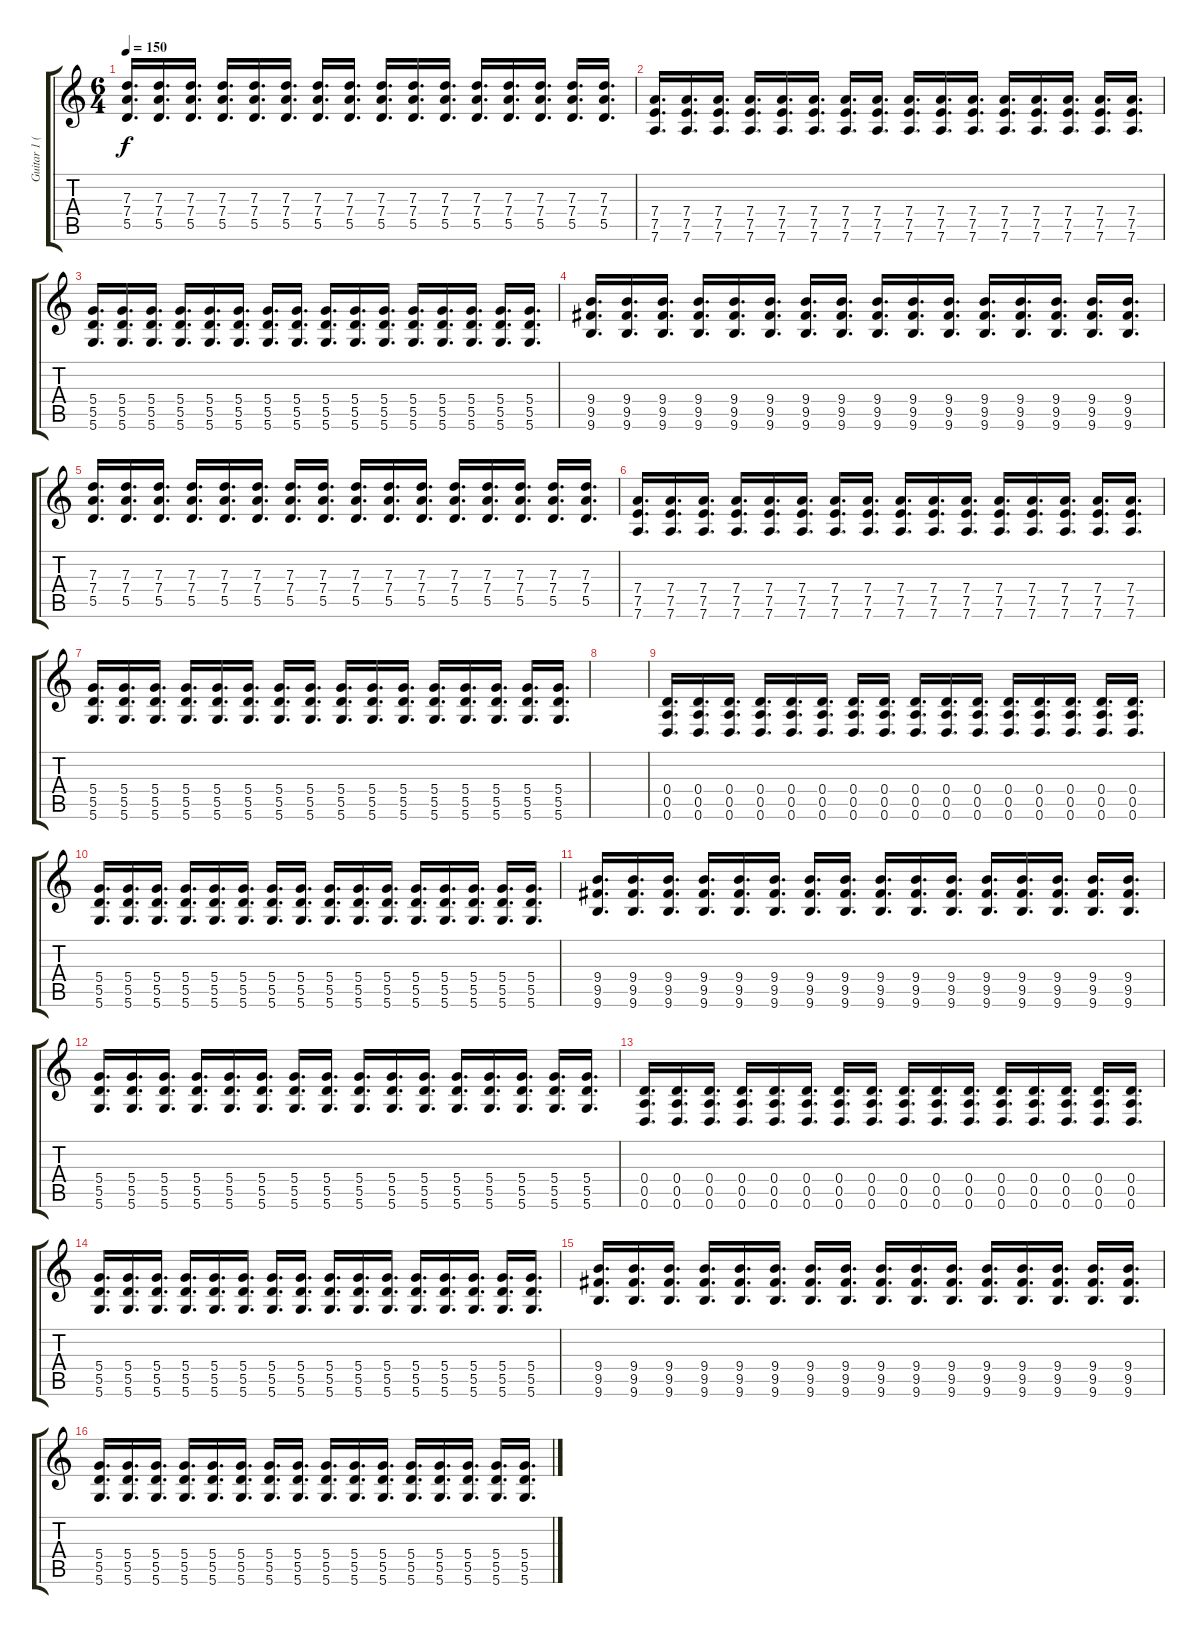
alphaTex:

\track ("Guitar 1 (Alex)" "Guitar 1 (") {instrument distortionguitar}
\staff {score tabs}
\tuning (E4 B3 G3 D3 A2 D2) {hide}
\ts (6 4)
\tempo 150
\clef g2
\ks c
(7.3 7.4 5.5).16{d dy f} (7.3 7.4 5.5).16{d} (7.3 7.4 5.5).16{d} (7.3 7.4 5.5).16{d} (7.3 7.4 5.5).16{d} (7.3 7.4 5.5).16{d} (7.3 7.4 5.5).16{d} (7.3 7.4 5.5).16{d} (7.3 7.4 5.5).16{d} (7.3 7.4 5.5).16{d} (7.3 7.4 5.5).16{d} (7.3 7.4 5.5).16{d} (7.3 7.4 5.5).16{d} (7.3 7.4 5.5).16{d} (7.3 7.4 5.5).16{d} (7.3 7.4 5.5).16{d} |
(7.4 7.5 7.6).16{d} (7.4 7.5 7.6).16{d} (7.4 7.5 7.6).16{d} (7.4 7.5 7.6).16{d} (7.4 7.5 7.6).16{d} (7.4 7.5 7.6).16{d} (7.4 7.5 7.6).16{d} (7.4 7.5 7.6).16{d} (7.4 7.5 7.6).16{d} (7.4 7.5 7.6).16{d} (7.4 7.5 7.6).16{d} (7.4 7.5 7.6).16{d} (7.4 7.5 7.6).16{d} (7.4 7.5 7.6).16{d} (7.4 7.5 7.6).16{d} (7.4 7.5 7.6).16{d} |
(5.4 5.5 5.6).16{d} (5.4 5.5 5.6).16{d} (5.4 5.5 5.6).16{d} (5.4 5.5 5.6).16{d} (5.4 5.5 5.6).16{d} (5.4 5.5 5.6).16{d} (5.4 5.5 5.6).16{d} (5.4 5.5 5.6).16{d} (5.4 5.5 5.6).16{d} (5.4 5.5 5.6).16{d} (5.4 5.5 5.6).16{d} (5.4 5.5 5.6).16{d} (5.4 5.5 5.6).16{d} (5.4 5.5 5.6).16{d} (5.4 5.5 5.6).16{d} (5.4 5.5 5.6).16{d} |
(9.4 9.5 9.6).16{d} (9.4 9.5 9.6).16{d} (9.4 9.5 9.6).16{d} (9.4 9.5 9.6).16{d} (9.4 9.5 9.6).16{d} (9.4 9.5 9.6).16{d} (9.4 9.5 9.6).16{d} (9.4 9.5 9.6).16{d} (9.4 9.5 9.6).16{d} (9.4 9.5 9.6).16{d} (9.4 9.5 9.6).16{d} (9.4 9.5 9.6).16{d} (9.4 9.5 9.6).16{d} (9.4 9.5 9.6).16{d} (9.4 9.5 9.6).16{d} (9.4 9.5 9.6).16{d} |
(7.3 7.4 5.5).16{d} (7.3 7.4 5.5).16{d} (7.3 7.4 5.5).16{d} (7.3 7.4 5.5).16{d} (7.3 7.4 5.5).16{d} (7.3 7.4 5.5).16{d} (7.3 7.4 5.5).16{d} (7.3 7.4 5.5).16{d} (7.3 7.4 5.5).16{d} (7.3 7.4 5.5).16{d} (7.3 7.4 5.5).16{d} (7.3 7.4 5.5).16{d} (7.3 7.4 5.5).16{d} (7.3 7.4 5.5).16{d} (7.3 7.4 5.5).16{d} (7.3 7.4 5.5).16{d} |
(7.4 7.5 7.6).16{d} (7.4 7.5 7.6).16{d} (7.4 7.5 7.6).16{d} (7.4 7.5 7.6).16{d} (7.4 7.5 7.6).16{d} (7.4 7.5 7.6).16{d} (7.4 7.5 7.6).16{d} (7.4 7.5 7.6).16{d} (7.4 7.5 7.6).16{d} (7.4 7.5 7.6).16{d} (7.4 7.5 7.6).16{d} (7.4 7.5 7.6).16{d} (7.4 7.5 7.6).16{d} (7.4 7.5 7.6).16{d} (7.4 7.5 7.6).16{d} (7.4 7.5 7.6).16{d} |
(5.4 5.5 5.6).16{d} (5.4 5.5 5.6).16{d} (5.4 5.5 5.6).16{d} (5.4 5.5 5.6).16{d} (5.4 5.5 5.6).16{d} (5.4 5.5 5.6).16{d} (5.4 5.5 5.6).16{d} (5.4 5.5 5.6).16{d} (5.4 5.5 5.6).16{d} (5.4 5.5 5.6).16{d} (5.4 5.5 5.6).16{d} (5.4 5.5 5.6).16{d} (5.4 5.5 5.6).16{d} (5.4 5.5 5.6).16{d} (5.4 5.5 5.6).16{d} (5.4 5.5 5.6).16{d} |
|
(0.4 0.5 0.6).16{d} (0.4 0.5 0.6).16{d} (0.4 0.5 0.6).16{d} (0.4 0.5 0.6).16{d} (0.4 0.5 0.6).16{d} (0.4 0.5 0.6).16{d} (0.4 0.5 0.6).16{d} (0.4 0.5 0.6).16{d} (0.4 0.5 0.6).16{d} (0.4 0.5 0.6).16{d} (0.4 0.5 0.6).16{d} (0.4 0.5 0.6).16{d} (0.4 0.5 0.6).16{d} (0.4 0.5 0.6).16{d} (0.4 0.5 0.6).16{d} (0.4 0.5 0.6).16{d} |
(5.4 5.5 5.6).16{d} (5.4 5.5 5.6).16{d} (5.4 5.5 5.6).16{d} (5.4 5.5 5.6).16{d} (5.4 5.5 5.6).16{d} (5.4 5.5 5.6).16{d} (5.4 5.5 5.6).16{d} (5.4 5.5 5.6).16{d} (5.4 5.5 5.6).16{d} (5.4 5.5 5.6).16{d} (5.4 5.5 5.6).16{d} (5.4 5.5 5.6).16{d} (5.4 5.5 5.6).16{d} (5.4 5.5 5.6).16{d} (5.4 5.5 5.6).16{d} (5.4 5.5 5.6).16{d} |
(9.4 9.5 9.6).16{d} (9.4 9.5 9.6).16{d} (9.4 9.5 9.6).16{d} (9.4 9.5 9.6).16{d} (9.4 9.5 9.6).16{d} (9.4 9.5 9.6).16{d} (9.4 9.5 9.6).16{d} (9.4 9.5 9.6).16{d} (9.4 9.5 9.6).16{d} (9.4 9.5 9.6).16{d} (9.4 9.5 9.6).16{d} (9.4 9.5 9.6).16{d} (9.4 9.5 9.6).16{d} (9.4 9.5 9.6).16{d} (9.4 9.5 9.6).16{d} (9.4 9.5 9.6).16{d} |
(5.4 5.5 5.6).16{d} (5.4 5.5 5.6).16{d} (5.4 5.5 5.6).16{d} (5.4 5.5 5.6).16{d} (5.4 5.5 5.6).16{d} (5.4 5.5 5.6).16{d} (5.4 5.5 5.6).16{d} (5.4 5.5 5.6).16{d} (5.4 5.5 5.6).16{d} (5.4 5.5 5.6).16{d} (5.4 5.5 5.6).16{d} (5.4 5.5 5.6).16{d} (5.4 5.5 5.6).16{d} (5.4 5.5 5.6).16{d} (5.4 5.5 5.6).16{d} (5.4 5.5 5.6).16{d} |
(0.4 0.5 0.6).16{d} (0.4 0.5 0.6).16{d} (0.4 0.5 0.6).16{d} (0.4 0.5 0.6).16{d} (0.4 0.5 0.6).16{d} (0.4 0.5 0.6).16{d} (0.4 0.5 0.6).16{d} (0.4 0.5 0.6).16{d} (0.4 0.5 0.6).16{d} (0.4 0.5 0.6).16{d} (0.4 0.5 0.6).16{d} (0.4 0.5 0.6).16{d} (0.4 0.5 0.6).16{d} (0.4 0.5 0.6).16{d} (0.4 0.5 0.6).16{d} (0.4 0.5 0.6).16{d} |
(5.4 5.5 5.6).16{d} (5.4 5.5 5.6).16{d} (5.4 5.5 5.6).16{d} (5.4 5.5 5.6).16{d} (5.4 5.5 5.6).16{d} (5.4 5.5 5.6).16{d} (5.4 5.5 5.6).16{d} (5.4 5.5 5.6).16{d} (5.4 5.5 5.6).16{d} (5.4 5.5 5.6).16{d} (5.4 5.5 5.6).16{d} (5.4 5.5 5.6).16{d} (5.4 5.5 5.6).16{d} (5.4 5.5 5.6).16{d} (5.4 5.5 5.6).16{d} (5.4 5.5 5.6).16{d} |
(9.4 9.5 9.6).16{d} (9.4 9.5 9.6).16{d} (9.4 9.5 9.6).16{d} (9.4 9.5 9.6).16{d} (9.4 9.5 9.6).16{d} (9.4 9.5 9.6).16{d} (9.4 9.5 9.6).16{d} (9.4 9.5 9.6).16{d} (9.4 9.5 9.6).16{d} (9.4 9.5 9.6).16{d} (9.4 9.5 9.6).16{d} (9.4 9.5 9.6).16{d} (9.4 9.5 9.6).16{d} (9.4 9.5 9.6).16{d} (9.4 9.5 9.6).16{d} (9.4 9.5 9.6).16{d} |
(5.4 5.5 5.6).16{d} (5.4 5.5 5.6).16{d} (5.4 5.5 5.6).16{d} (5.4 5.5 5.6).16{d} (5.4 5.5 5.6).16{d} (5.4 5.5 5.6).16{d} (5.4 5.5 5.6).16{d} (5.4 5.5 5.6).16{d} (5.4 5.5 5.6).16{d} (5.4 5.5 5.6).16{d} (5.4 5.5 5.6).16{d} (5.4 5.5 5.6).16{d} (5.4 5.5 5.6).16{d} (5.4 5.5 5.6).16{d} (5.4 5.5 5.6).16{d} (5.4 5.5 5.6).16{d}
